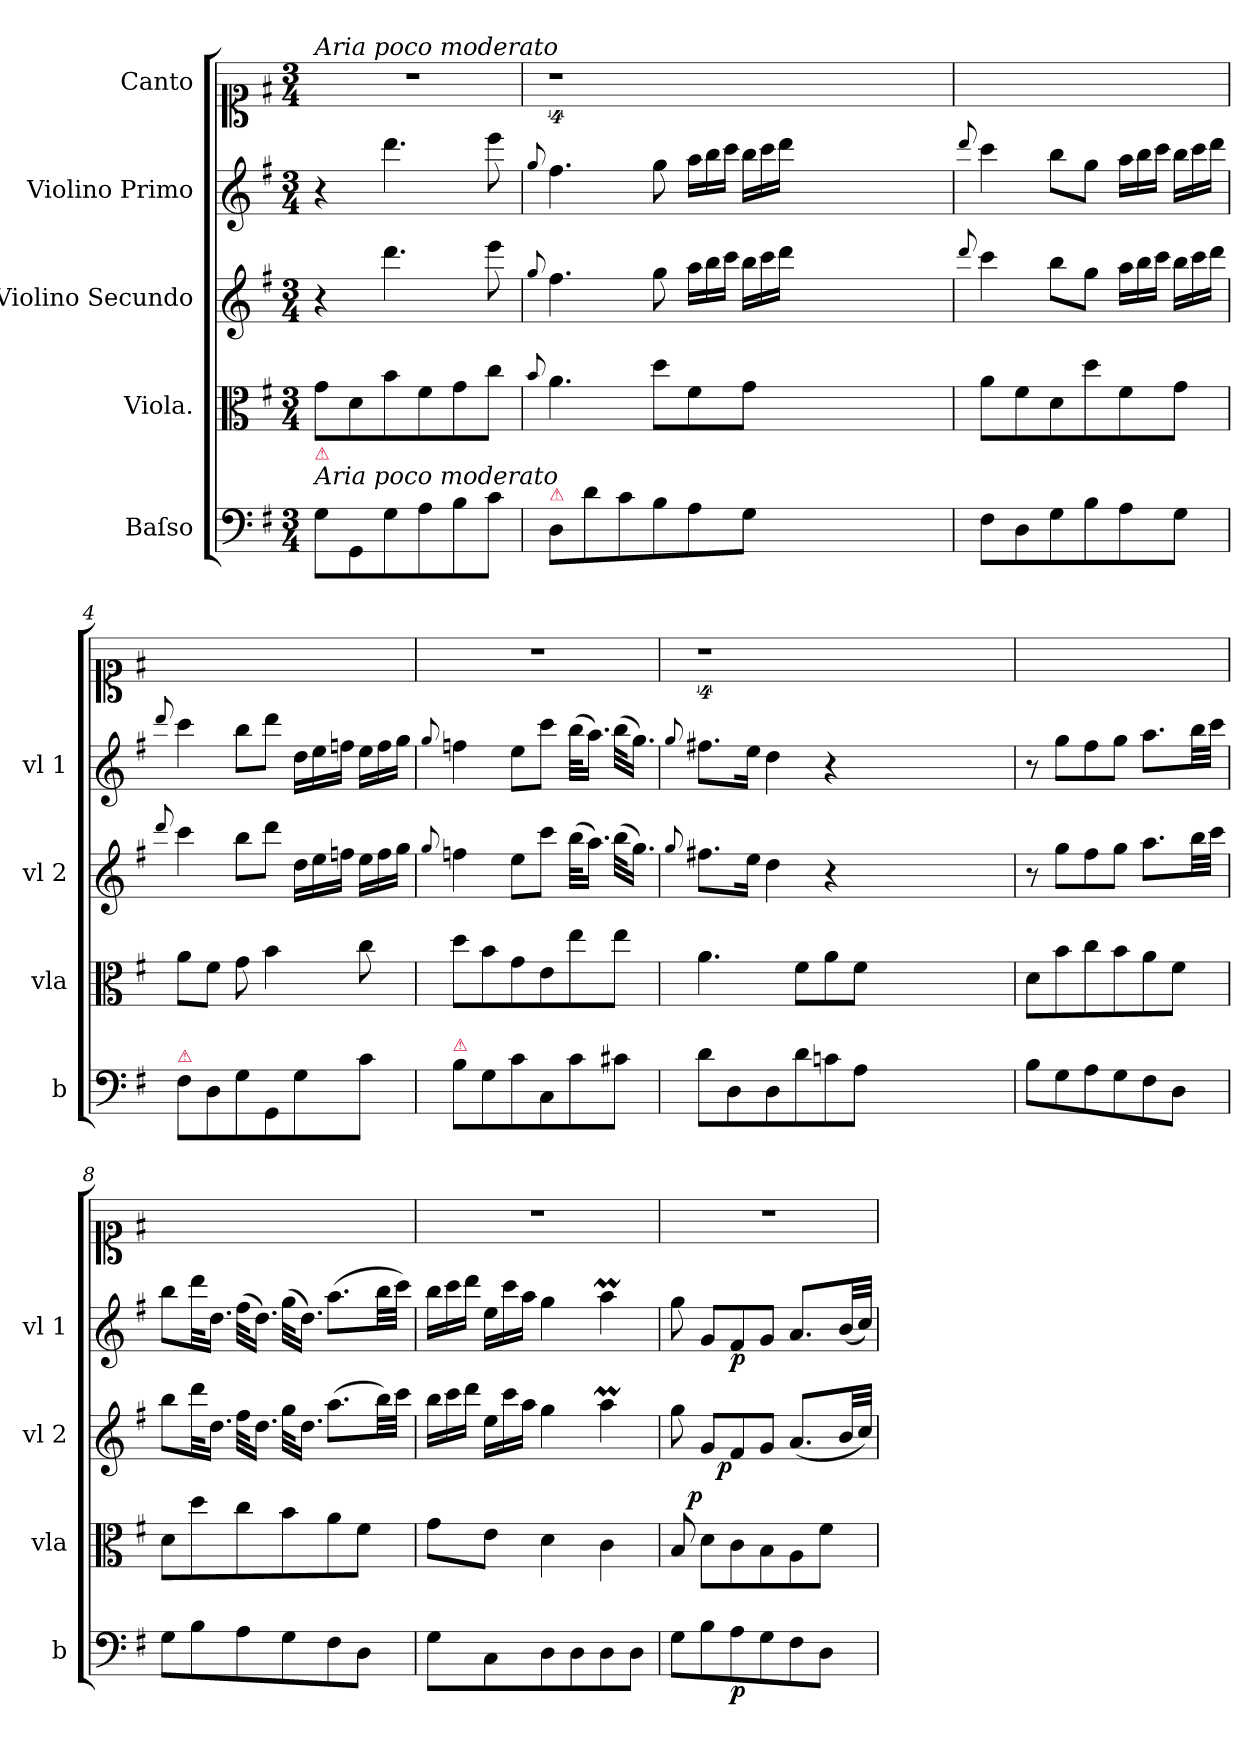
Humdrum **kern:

**kern	**dynam	**kern	**dynam	**kern	**dynam	**kern	**dynam	**kern
*part5	*part5	*part4	*part4	*part3	*part3	*part2	*part2	*part1
*staff5	*staff5	*staff4	*staff4	*staff3	*staff3	*staff2	*staff2	*staff1
*I"Baſso	*	*I"Viola.	*	*I"Violino Secundo	*	*I"Violino Primo	*	*I"Canto
*I'b	*	*I'vla	*	*I'vl 2	*	*I'vl 1	*	*
*clefF4	*	*clefC3	*	*clefG2	*	*clefG2	*	*clefC1
*k[f#]	*	*k[f#]	*	*k[f#]	*	*k[f#]	*	*k[f#]
*M3/4	*	*M3/4	*	*M3/4	*	*M3/4	*	*M3/4
=1	=1	=1	=1	=1	=1	=1	=1	=1
!	!	!	!	!	!	!	!	!LO:TX:a:i:t=Aria poco moderato
!LO:TX:a:i:t=Aria poco moderato	!	!	!	!	!	!	!	!
!LO:TX:a:color=crimson:t=⚠	!	!	!	!	!	!	!	!
8G\L	.	8g\L	.	4r	.	4r	.	2.r
8GG/	.	8d\	.	.	.	.	.	.
8G\	.	8b\	.	4.ddd\	.	4.ddd\	.	.
8A\	.	8f#\	.	.	.	.	.	.
8B\	.	8g\	.	.	.	.	.	.
8c\J	.	8cc\J	.	8eee\	.	8eee\	.	.
=2	=2	=2	=2	=2	=2	=2	=2	=2
.	.	8qqb/	.	8qqgg/	.	8qqgg/	.	.
!LO:TX:a:color=crimson:t=⚠	!	!	!	!	!	!	!	!
8D/L	.	4.a\	.	4.ff#\	.	4.ff#\	.	4%9r
8d\	.	.	.	.	.	.	.	.
8c\	.	.	.	.	.	.	.	.
8B\	.	8dd\L	.	8gg\	.	8gg\	.	.
*	*	*	*	*Xtuplet	*	*Xtuplet	*	*
8A\	.	8f#\	.	24aa\LL	.	24aa\LL	.	.
.	.	.	.	24bb\	.	24bb\	.	.
.	.	.	.	24ccc\JJ	.	24ccc\JJ	.	.
8G\J	.	8g\J	.	24bb\LL	.	24bb\LL	.	.
.	.	.	.	24ccc\	.	24ccc\	.	.
.	.	.	.	24ddd\JJ	.	24ddd\JJ	.	.
1.ryy	.	1.ryy	.	1.ryy	.	1.ryy	.	.
=3	=3	=3	=3	=3	=3	=3	=3	=3
.	.	.	.	8qqddd/	.	8qqddd/	.	.
8F#\L	.	8a\L	.	4ccc\	.	4ccc\	.	2.ryy
8D\	.	8f#\	.	.	.	.	.	.
8G\	.	8d\	.	8bb\L	.	8bb\L	.	.
8B\	.	8dd\	.	8gg\J	.	8gg\J	.	.
8A\	.	8f#\	.	24aa\LL	.	24aa\LL	.	.
.	.	.	.	24bb\	.	24bb\	.	.
.	.	.	.	24ccc\JJ	.	24ccc\JJ	.	.
8G\J	.	8g\J	.	24bb\LL	.	24bb\LL	.	.
.	.	.	.	24ccc\	.	24ccc\	.	.
.	.	.	.	24ddd\JJ	.	24ddd\JJ	.	.
=4	=4	=4	=4	=4	=4	=4	=4	=4
.	.	.	.	8qqddd/	.	8qqddd/	.	.
!LO:TX:a:color=crimson:t=⚠	!	!	!	!	!	!	!	!
8F#\L	.	8a\L	.	4ccc\	.	4ccc\	.	2.ryy
8D\	.	8f#\J	.	.	.	.	.	.
8G\	.	8g\	.	8bb\L	.	8bb\L	.	.
8GG/	.	4b\	.	8ddd\J	.	8ddd\J	.	.
8G\	.	.	.	24dd\LL	.	24dd\LL	.	.
.	.	.	.	24ee\	.	24ee\	.	.
.	.	.	.	24ffn\JJ	.	24ffn\JJ	.	.
8c\J	.	8cc\	.	24ee\LL	.	24ee\LL	.	.
.	.	.	.	24ff\	.	24ff\	.	.
.	.	.	.	24gg\JJ	.	24gg\JJ	.	.
=5	=5	=5	=5	=5	=5	=5	=5	=5
.	.	.	.	8qqgg/	.	8qqgg/	.	.
!LO:TX:a:color=crimson:t=⚠	!	!	!	!	!	!	!	!
8B\L	.	8dd\L	.	4ffn\	.	4ffn\	.	2.r
8G\	.	8b\	.	.	.	.	.	.
8c\	.	8g\	.	8ee\L	.	8ee\L	.	.
8C/	.	8e\	.	8ccc\J	.	8ccc\J	.	.
8c\	.	8ee\	.	(>32bb\KLL	.	(>32bb\KLL	.	.
.	.	.	.	16.aa\JJ)	.	16.aa\JJ)	.	.
8c#X\J	.	8ee\J	.	(>32bb\KLL	.	(>32bb\KLL	.	.
.	.	.	.	16.gg\JJ)	.	16.gg\JJ)	.	.
=6	=6	=6	=6	=6	=6	=6	=6	=6
.	.	.	.	8qqgg/	.	8qqgg/	.	.
8d\L	.	4.a\	.	8.ff#X\L	.	8.ff#X\L	.	4%9r
8D\	.	.	.	.	.	.	.	.
.	.	.	.	16ee\Jk	.	16ee\Jk	.	.
8D\	.	.	.	4dd\	.	4dd\	.	.
8d\	.	8f#\L	.	.	.	.	.	.
8cn\	.	8a\	.	4r	.	4r	.	.
8A\J	.	8f#\J	.	.	.	.	.	.
1.ryy	.	1.ryy	.	1.ryy	.	1.ryy	.	.
=7	=7	=7	=7	=7	=7	=7	=7	=7
8B\L	.	8d\L	.	8r	.	8r	.	2.ryy
8G\	.	8b\	.	8gg\L	.	8gg\L	.	.
8A\	.	8cc\	.	8ff#\	.	8ff#\	.	.
8G\	.	8b\	.	8gg\J	.	8gg\J	.	.
8F#\	.	8a\	.	8.aa\L	.	8.aa\L	.	.
8D\J	.	8f#\J	.	.	.	.	.	.
.	.	.	.	32bb\LL	.	32bb\LL	.	.
.	.	.	.	32ccc\JJJ	.	32ccc\JJJ	.	.
=8	=8	=8	=8	=8	=8	=8	=8	=8
8G\L	.	8d\L	.	8bb\L	.	8bb\L	.	2.ryy
8B\	.	8dd\	.	32ddd\KL	.	32ddd\KL	.	.
.	.	.	.	16.dd\JJ	.	16.dd\JJ	.	.
8A\	.	8cc\	.	32ff#\KLL	.	(>32ff#\KLL	.	.
.	.	.	.	16.dd\JJ	.	16.dd\JJ)	.	.
8G\	.	8b\	.	32gg\KLL	.	(>32gg\KLL	.	.
.	.	.	.	16.dd\JJ	.	16.dd\JJ)	.	.
8F#\	.	8a\	.	(>8.aa\L	.	(>8.aa\L	.	.
8D\J	.	8f#\J	.	.	.	.	.	.
.	.	.	.	32bb\LL)	.	32bb\LL	.	.
.	.	.	.	32ccc\JJJ	.	32ccc\JJJ)	.	.
=9	=9	=9	=9	=9	=9	=9	=9	=9
8G\L	.	8g\L	.	24bb\LL	.	24bb\LL	.	2.r
.	.	.	.	24ccc\	.	24ccc\	.	.
.	.	.	.	24ddd\JJ	.	24ddd\JJ	.	.
8C\	.	8e\J	.	24ee\LL	.	24ee\LL	.	.
.	.	.	.	24ccc\	.	24ccc\	.	.
.	.	.	.	24aa\JJ	.	24aa\JJ	.	.
8D\	.	4d\	.	4gg\	.	4gg\	.	.
8D\	.	.	.	.	.	.	.	.
8D\	.	4c\	.	4aaM\	.	4aaM\	.	.
8D\J	.	.	.	.	.	.	.	.
=10	=10	=10	=10	=10	=10	=10	=10	=10
8G\L	.	8B/	.	8gg\	.	8gg\	.	2.r
!	!	!	!LO:DY:a:rj	!	!	!	!	!
8B\	.	8d\L	p	8g/L	.	8g/L	.	.
!	!LO:DY:b	!	!	!	!LO:DY:b:rj	!	!LO:DY:b	!
8A\	p	8c\	.	8f#/	p	8f#/	p	.
8G\	.	8B\	.	8g/J	.	8g/J	.	.
8F#\	.	8A\	.	(<8.a/L	.	8.a/L	.	.
8D\J	.	8f#\J	.	.	.	.	.	.
.	.	.	.	32b/LL	.	(<32b/LL	.	.
.	.	.	.	32cc/JJJ)	.	32cc/JJJ)	.	.
=	=	=	=	=	=	=	=	=
*-	*-	*-	*-	*-	*-	*-	*-	*-
